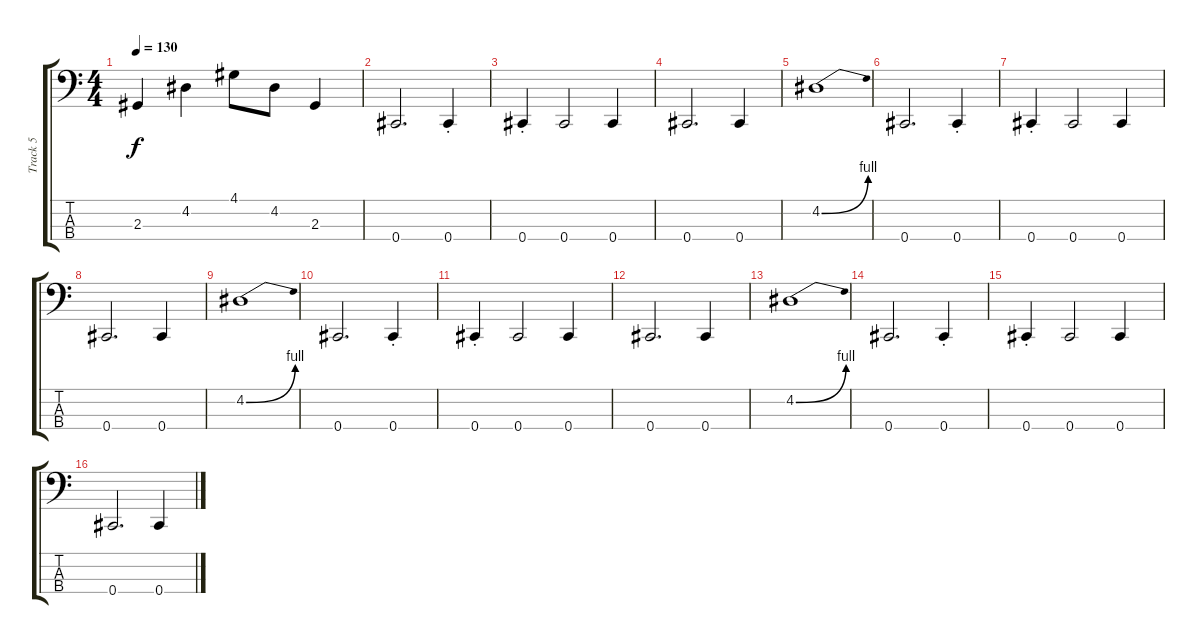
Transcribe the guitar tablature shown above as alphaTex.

\track ("Track 5" "Track 5") {instrument electricbassfinger}
\staff {score tabs}
\tuning (E2 B1 Gb1 Db1) {hide}
\ts (4 4)
\tempo 130
\clef f4
\ks c
2.3.4{dy f} 4.2.4 4.1.8 4.2.8 2.3.4 |
0.4.2{d} 0.4{st}.4 |
0.4{st}.4 0.4.2 0.4.4 |
0.4.2{d} 0.4.4 |
4.2{be (bend 0 0 60 4)}.1 |
0.4.2{d} 0.4{st}.4 |
0.4{st}.4 0.4.2 0.4.4 |
0.4.2{d} 0.4.4 |
4.2{be (bend 0 0 60 4)}.1 |
0.4.2{d} 0.4{st}.4 |
0.4{st}.4 0.4.2 0.4.4 |
0.4.2{d} 0.4.4 |
4.2{be (bend 0 0 60 4)}.1 |
0.4.2{d} 0.4{st}.4 |
0.4{st}.4 0.4.2 0.4.4 |
0.4.2{d} 0.4.4
